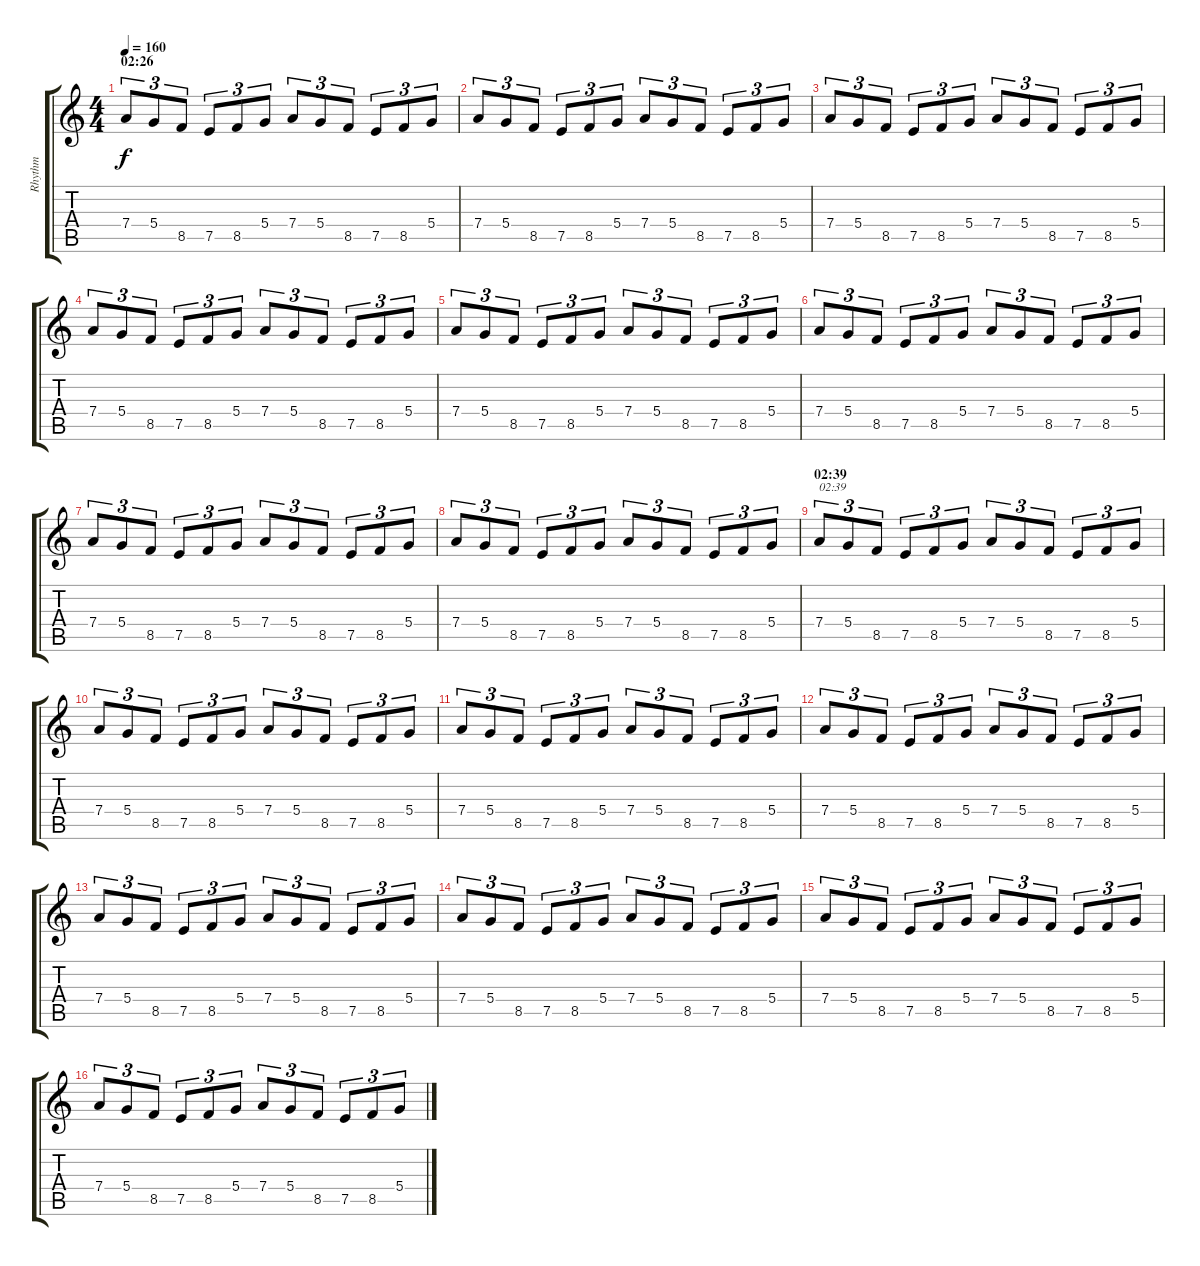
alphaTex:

\track ("Rhythm" "Rhythm") {instrument distortionguitar}
\staff {score tabs}
\tuning (E4 B3 G3 D3 A2 E2) {hide}
\ts (4 4)
\section ("" "02:26 ")
\tempo 160
\clef g2
\ks c
7.4.8{tu (3 2) dy f instrument distortionguitar} 5.4.8{tu (3 2)} 8.5.8{tu (3 2)} 7.5.8{tu (3 2)} 8.5.8{tu (3 2)} 5.4.8{tu (3 2)} 7.4.8{tu (3 2)} 5.4.8{tu (3 2)} 8.5.8{tu (3 2)} 7.5.8{tu (3 2)} 8.5.8{tu (3 2)} 5.4.8{tu (3 2)} |
7.4.8{tu (3 2)} 5.4.8{tu (3 2)} 8.5.8{tu (3 2)} 7.5.8{tu (3 2)} 8.5.8{tu (3 2)} 5.4.8{tu (3 2)} 7.4.8{tu (3 2)} 5.4.8{tu (3 2)} 8.5.8{tu (3 2)} 7.5.8{tu (3 2)} 8.5.8{tu (3 2)} 5.4.8{tu (3 2)} |
7.4.8{tu (3 2)} 5.4.8{tu (3 2)} 8.5.8{tu (3 2)} 7.5.8{tu (3 2)} 8.5.8{tu (3 2)} 5.4.8{tu (3 2)} 7.4.8{tu (3 2)} 5.4.8{tu (3 2)} 8.5.8{tu (3 2)} 7.5.8{tu (3 2)} 8.5.8{tu (3 2)} 5.4.8{tu (3 2)} |
7.4.8{tu (3 2)} 5.4.8{tu (3 2)} 8.5.8{tu (3 2)} 7.5.8{tu (3 2)} 8.5.8{tu (3 2)} 5.4.8{tu (3 2)} 7.4.8{tu (3 2)} 5.4.8{tu (3 2)} 8.5.8{tu (3 2)} 7.5.8{tu (3 2)} 8.5.8{tu (3 2)} 5.4.8{tu (3 2)} |
7.4.8{tu (3 2)} 5.4.8{tu (3 2)} 8.5.8{tu (3 2)} 7.5.8{tu (3 2)} 8.5.8{tu (3 2)} 5.4.8{tu (3 2)} 7.4.8{tu (3 2)} 5.4.8{tu (3 2)} 8.5.8{tu (3 2)} 7.5.8{tu (3 2)} 8.5.8{tu (3 2)} 5.4.8{tu (3 2)} |
7.4.8{tu (3 2)} 5.4.8{tu (3 2)} 8.5.8{tu (3 2)} 7.5.8{tu (3 2)} 8.5.8{tu (3 2)} 5.4.8{tu (3 2)} 7.4.8{tu (3 2)} 5.4.8{tu (3 2)} 8.5.8{tu (3 2)} 7.5.8{tu (3 2)} 8.5.8{tu (3 2)} 5.4.8{tu (3 2)} |
7.4.8{tu (3 2)} 5.4.8{tu (3 2)} 8.5.8{tu (3 2)} 7.5.8{tu (3 2)} 8.5.8{tu (3 2)} 5.4.8{tu (3 2)} 7.4.8{tu (3 2)} 5.4.8{tu (3 2)} 8.5.8{tu (3 2)} 7.5.8{tu (3 2)} 8.5.8{tu (3 2)} 5.4.8{tu (3 2)} |
7.4.8{tu (3 2)} 5.4.8{tu (3 2)} 8.5.8{tu (3 2)} 7.5.8{tu (3 2)} 8.5.8{tu (3 2)} 5.4.8{tu (3 2)} 7.4.8{tu (3 2)} 5.4.8{tu (3 2)} 8.5.8{tu (3 2)} 7.5.8{tu (3 2)} 8.5.8{tu (3 2)} 5.4.8{tu (3 2)} |
\section ("" "02:39")
7.4.8{tu (3 2) txt "02:39"} 5.4.8{tu (3 2)} 8.5.8{tu (3 2)} 7.5.8{tu (3 2)} 8.5.8{tu (3 2)} 5.4.8{tu (3 2)} 7.4.8{tu (3 2)} 5.4.8{tu (3 2)} 8.5.8{tu (3 2)} 7.5.8{tu (3 2)} 8.5.8{tu (3 2)} 5.4.8{tu (3 2)} |
7.4.8{tu (3 2)} 5.4.8{tu (3 2)} 8.5.8{tu (3 2)} 7.5.8{tu (3 2)} 8.5.8{tu (3 2)} 5.4.8{tu (3 2)} 7.4.8{tu (3 2)} 5.4.8{tu (3 2)} 8.5.8{tu (3 2)} 7.5.8{tu (3 2)} 8.5.8{tu (3 2)} 5.4.8{tu (3 2)} |
7.4.8{tu (3 2)} 5.4.8{tu (3 2)} 8.5.8{tu (3 2)} 7.5.8{tu (3 2)} 8.5.8{tu (3 2)} 5.4.8{tu (3 2)} 7.4.8{tu (3 2)} 5.4.8{tu (3 2)} 8.5.8{tu (3 2)} 7.5.8{tu (3 2)} 8.5.8{tu (3 2)} 5.4.8{tu (3 2)} |
7.4.8{tu (3 2)} 5.4.8{tu (3 2)} 8.5.8{tu (3 2)} 7.5.8{tu (3 2)} 8.5.8{tu (3 2)} 5.4.8{tu (3 2)} 7.4.8{tu (3 2)} 5.4.8{tu (3 2)} 8.5.8{tu (3 2)} 7.5.8{tu (3 2)} 8.5.8{tu (3 2)} 5.4.8{tu (3 2)} |
7.4.8{tu (3 2)} 5.4.8{tu (3 2)} 8.5.8{tu (3 2)} 7.5.8{tu (3 2)} 8.5.8{tu (3 2)} 5.4.8{tu (3 2)} 7.4.8{tu (3 2)} 5.4.8{tu (3 2)} 8.5.8{tu (3 2)} 7.5.8{tu (3 2)} 8.5.8{tu (3 2)} 5.4.8{tu (3 2)} |
7.4.8{tu (3 2)} 5.4.8{tu (3 2)} 8.5.8{tu (3 2)} 7.5.8{tu (3 2)} 8.5.8{tu (3 2)} 5.4.8{tu (3 2)} 7.4.8{tu (3 2)} 5.4.8{tu (3 2)} 8.5.8{tu (3 2)} 7.5.8{tu (3 2)} 8.5.8{tu (3 2)} 5.4.8{tu (3 2)} |
7.4.8{tu (3 2)} 5.4.8{tu (3 2)} 8.5.8{tu (3 2)} 7.5.8{tu (3 2)} 8.5.8{tu (3 2)} 5.4.8{tu (3 2)} 7.4.8{tu (3 2)} 5.4.8{tu (3 2)} 8.5.8{tu (3 2)} 7.5.8{tu (3 2)} 8.5.8{tu (3 2)} 5.4.8{tu (3 2)} |
7.4.8{tu (3 2)} 5.4.8{tu (3 2)} 8.5.8{tu (3 2)} 7.5.8{tu (3 2)} 8.5.8{tu (3 2)} 5.4.8{tu (3 2)} 7.4.8{tu (3 2)} 5.4.8{tu (3 2)} 8.5.8{tu (3 2)} 7.5.8{tu (3 2)} 8.5.8{tu (3 2)} 5.4.8{tu (3 2)}
